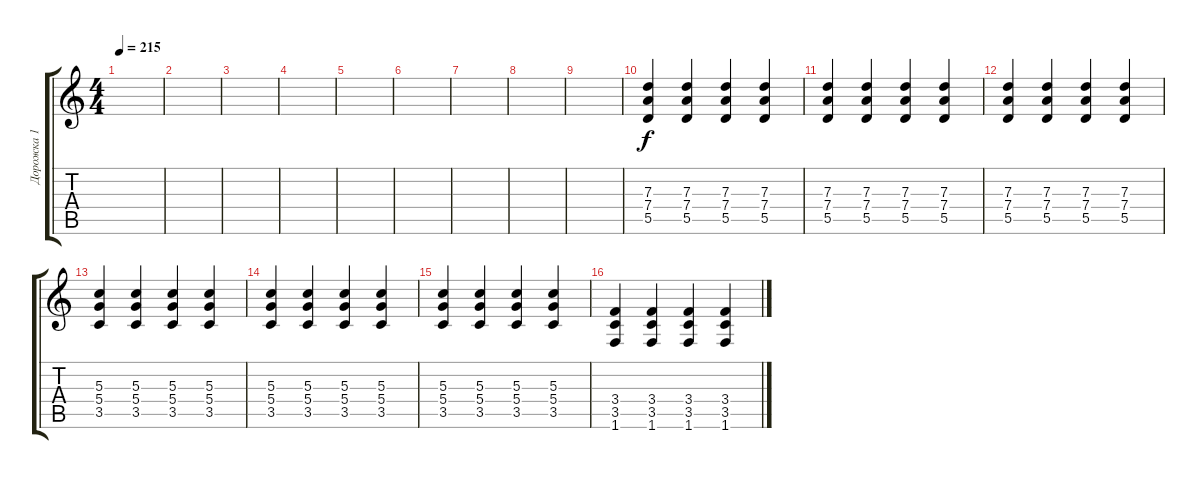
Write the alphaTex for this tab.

\track ("Дорожка 1" "Дорожка 1") {instrument distortionguitar}
\staff {score tabs}
\tuning (E4 B3 G3 D3 A2 E2) {hide}
\ts (4 4)
\tempo 215
\clef g2
\ks c
|
|
|
|
|
|
|
|
|
(7.3 7.4 5.5).4 (7.3 7.4 5.5).4 (7.3 7.4 5.5).4 (7.3 7.4 5.5).4 |
(7.3 7.4 5.5).4 (7.3 7.4 5.5).4 (7.3 7.4 5.5).4 (7.3 7.4 5.5).4 |
(7.3 7.4 5.5).4 (7.3 7.4 5.5).4 (7.3 7.4 5.5).4 (7.3 7.4 5.5).4 |
(5.3 5.4 3.5).4 (5.3 5.4 3.5).4 (5.3 5.4 3.5).4 (5.3 5.4 3.5).4 |
(5.3 5.4 3.5).4 (5.3 5.4 3.5).4 (5.3 5.4 3.5).4 (5.3 5.4 3.5).4 |
(5.3 5.4 3.5).4 (5.3 5.4 3.5).4 (5.3 5.4 3.5).4 (5.3 5.4 3.5).4 |
(3.4 3.5 1.6).4 (3.4 3.5 1.6).4 (3.4 3.5 1.6).4 (3.4 3.5 1.6).4
